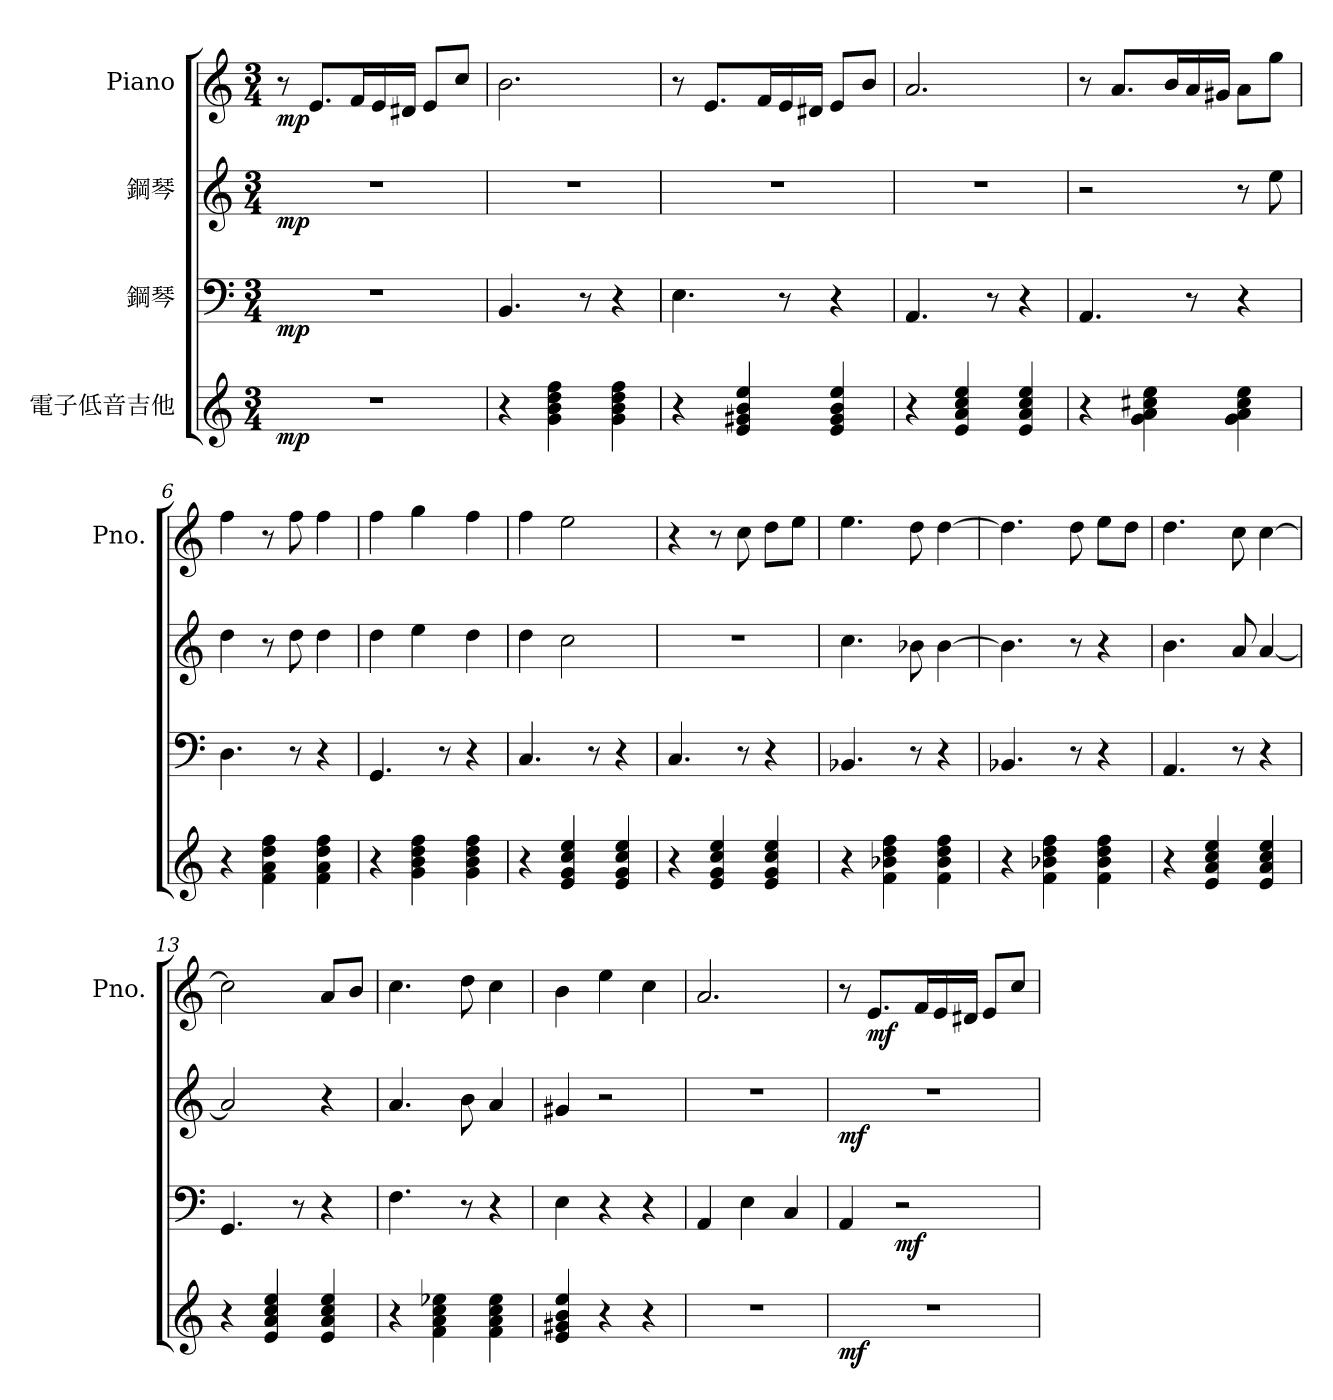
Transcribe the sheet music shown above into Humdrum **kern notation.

**kern	**dynam	**kern	**dynam	**kern	**dynam	**kern	**dynam
*part4	*part4	*part3	*part3	*part2	*part2	*part1	*part1
*staff4	*staff4	*staff3	*staff3	*staff2	*staff2	*staff1	*staff1
*I"電子低音吉他	*	*I"鋼琴	*	*I"鋼琴	*	*I"Piano	*
*	*	*	*	*	*	*I'Pno.	*
*clefG2	*	*clefF4	*	*clefG2	*	*clefG2	*
*ITrd7c12	*	*	*	*	*	*	*
*k[]	*	*k[]	*	*k[]	*	*k[]	*
*M3/4	*	*M3/4	*	*M3/4	*	*M3/4	*
=1	=1	=1	=1	=1	=1	=1	=1
!	!LO:DY:b	!	!LO:DY:b	!	!LO:DY:b	!	!LO:DY:b
2.r	mp	2.r	mp	2.r	mp	8r	mp
.	.	.	.	.	.	8.e/L	.
.	.	.	.	.	.	16f/L	.
.	.	.	.	.	.	16e/	.
.	.	.	.	.	.	16d#X/JJ	.
.	.	.	.	.	.	8e/L	.
.	.	.	.	.	.	8cc/J	.
=2	=2	=2	=2	=2	=2	=2	=2
4r	.	4.BB/	.	2.r	.	2.b\	.
4G\ 4B\ 4d\ 4f\	.	.	.	.	.	.	.
.	.	8r	.	.	.	.	.
4G\ 4B\ 4d\ 4f\	.	4r	.	.	.	.	.
=3	=3	=3	=3	=3	=3	=3	=3
4r	.	4.E\	.	2.r	.	8r	.
.	.	.	.	.	.	8.e/L	.
4E/ 4G#X/ 4B/ 4e/	.	.	.	.	.	.	.
.	.	.	.	.	.	16f/L	.
.	.	8r	.	.	.	16e/	.
.	.	.	.	.	.	16d#X/JJ	.
4E/ 4G#/ 4B/ 4e/	.	4r	.	.	.	8e/L	.
.	.	.	.	.	.	8b/J	.
=4	=4	=4	=4	=4	=4	=4	=4
4r	.	4.AA/	.	2.r	.	2.a/	.
4E/ 4A/ 4c/ 4e/	.	.	.	.	.	.	.
.	.	8r	.	.	.	.	.
4E/ 4A/ 4c/ 4e/	.	4r	.	.	.	.	.
=5	=5	=5	=5	=5	=5	=5	=5
4r	.	4.AA/	.	2r	.	8r	.
.	.	.	.	.	.	8.a/L	.
4G\ 4A\ 4c#X\ 4e\	.	.	.	.	.	.	.
.	.	.	.	.	.	16b/L	.
.	.	8r	.	.	.	16a/	.
.	.	.	.	.	.	16g#X/JJ	.
4G\ 4A\ 4c#\ 4e\	.	4r	.	8r	.	8a\L	.
.	.	.	.	8ee\	.	8gg\J	.
!!LO:LB:g=z
=6	=6	=6	=6	=6	=6	=6	=6
4r	.	4.D\	.	4dd\	.	4ff\	.
4F\ 4A\ 4d\ 4f\	.	.	.	8r	.	8r	.
.	.	8r	.	8dd\	.	8ff\	.
4F\ 4A\ 4d\ 4f\	.	4r	.	4dd\	.	4ff\	.
=7	=7	=7	=7	=7	=7	=7	=7
4r	.	4.GG/	.	4dd\	.	4ff\	.
4G\ 4B\ 4d\ 4f\	.	.	.	4ee\	.	4gg\	.
.	.	8r	.	.	.	.	.
4G\ 4B\ 4d\ 4f\	.	4r	.	4dd\	.	4ff\	.
=8	=8	=8	=8	=8	=8	=8	=8
4r	.	4.C/	.	4dd\	.	4ff\	.
4E/ 4G/ 4c/ 4e/	.	.	.	2cc\	.	2ee\	.
.	.	8r	.	.	.	.	.
4E/ 4G/ 4c/ 4e/	.	4r	.	.	.	.	.
=9	=9	=9	=9	=9	=9	=9	=9
4r	.	4.C/	.	2.r	.	4r	.
4E/ 4G/ 4c/ 4e/	.	.	.	.	.	8r	.
.	.	8r	.	.	.	8cc\	.
4E/ 4G/ 4c/ 4e/	.	4r	.	.	.	8dd\L	.
.	.	.	.	.	.	8ee\J	.
=10	=10	=10	=10	=10	=10	=10	=10
4r	.	4.BB-X/	.	4.cc\	.	4.ee\	.
4F\ 4B-X\ 4d\ 4f\	.	.	.	.	.	.	.
.	.	8r	.	8b-X\	.	8dd\	.
4F\ 4B-\ 4d\ 4f\	.	4r	.	[4b-\	.	[4dd\	.
=11	=11	=11	=11	=11	=11	=11	=11
4r	.	4.BB-X/	.	4.b-\]	.	4.dd\]	.
4F\ 4B-X\ 4d\ 4f\	.	.	.	.	.	.	.
.	.	8r	.	8r	.	8dd\	.
4F\ 4B-\ 4d\ 4f\	.	4r	.	4r	.	8ee\L	.
.	.	.	.	.	.	8dd\J	.
=12	=12	=12	=12	=12	=12	=12	=12
4r	.	4.AA/	.	4.b\	.	4.dd\	.
4E/ 4A/ 4c/ 4e/	.	.	.	.	.	.	.
.	.	8r	.	8a/	.	8cc\	.
4E/ 4A/ 4c/ 4e/	.	4r	.	[4a/	.	[4cc\	.
=13	=13	=13	=13	=13	=13	=13	=13
4r	.	4.GG/	.	2a/]	.	2cc\]	.
4E/ 4A/ 4c/ 4e/	.	.	.	.	.	.	.
.	.	8r	.	.	.	.	.
4E/ 4A/ 4c/ 4e/	.	4r	.	4r	.	8a/L	.
.	.	.	.	.	.	8b/J	.
=14	=14	=14	=14	=14	=14	=14	=14
4r	.	4.F\	.	4.a/	.	4.cc\	.
4F\ 4A\ 4c\ 4e-X\	.	.	.	.	.	.	.
.	.	8r	.	8b\	.	8dd\	.
4F\ 4A\ 4c\ 4e-\	.	4r	.	4a/	.	4cc\	.
!!LO:LB:g=z
=15	=15	=15	=15	=15	=15	=15	=15
4E/ 4G#X/ 4B/ 4e/	.	4E\	.	4g#X/	.	4b\	.
4r	.	4r	.	2r	.	4ee\	.
4r	.	4r	.	.	.	4cc\	.
=16	=16	=16	=16	=16	=16	=16	=16
2.r	.	4AA/	.	2.r	.	2.a/	.
.	.	4E\	.	.	.	.	.
.	.	4C/	.	.	.	.	.
=17	=17	=17	=17	=17	=17	=17	=17
!	!LO:DY:b	!	!	!	!LO:DY:b	!	!
2.r	mf	4AA/	.	2.r	mf	8r	.
!	!	!	!	!	!	!	!LO:DY:b
.	.	.	.	.	.	8.e/L	mf
!	!	!	!LO:DY:b	!	!	!	!
.	.	2r	mf	.	.	.	.
.	.	.	.	.	.	16f/L	.
.	.	.	.	.	.	16e/	.
.	.	.	.	.	.	16d#X/JJ	.
.	.	.	.	.	.	8e/L	.
.	.	.	.	.	.	8cc/J	.
=	=	=	=	=	=	=	=
*-	*-	*-	*-	*-	*-	*-	*-
